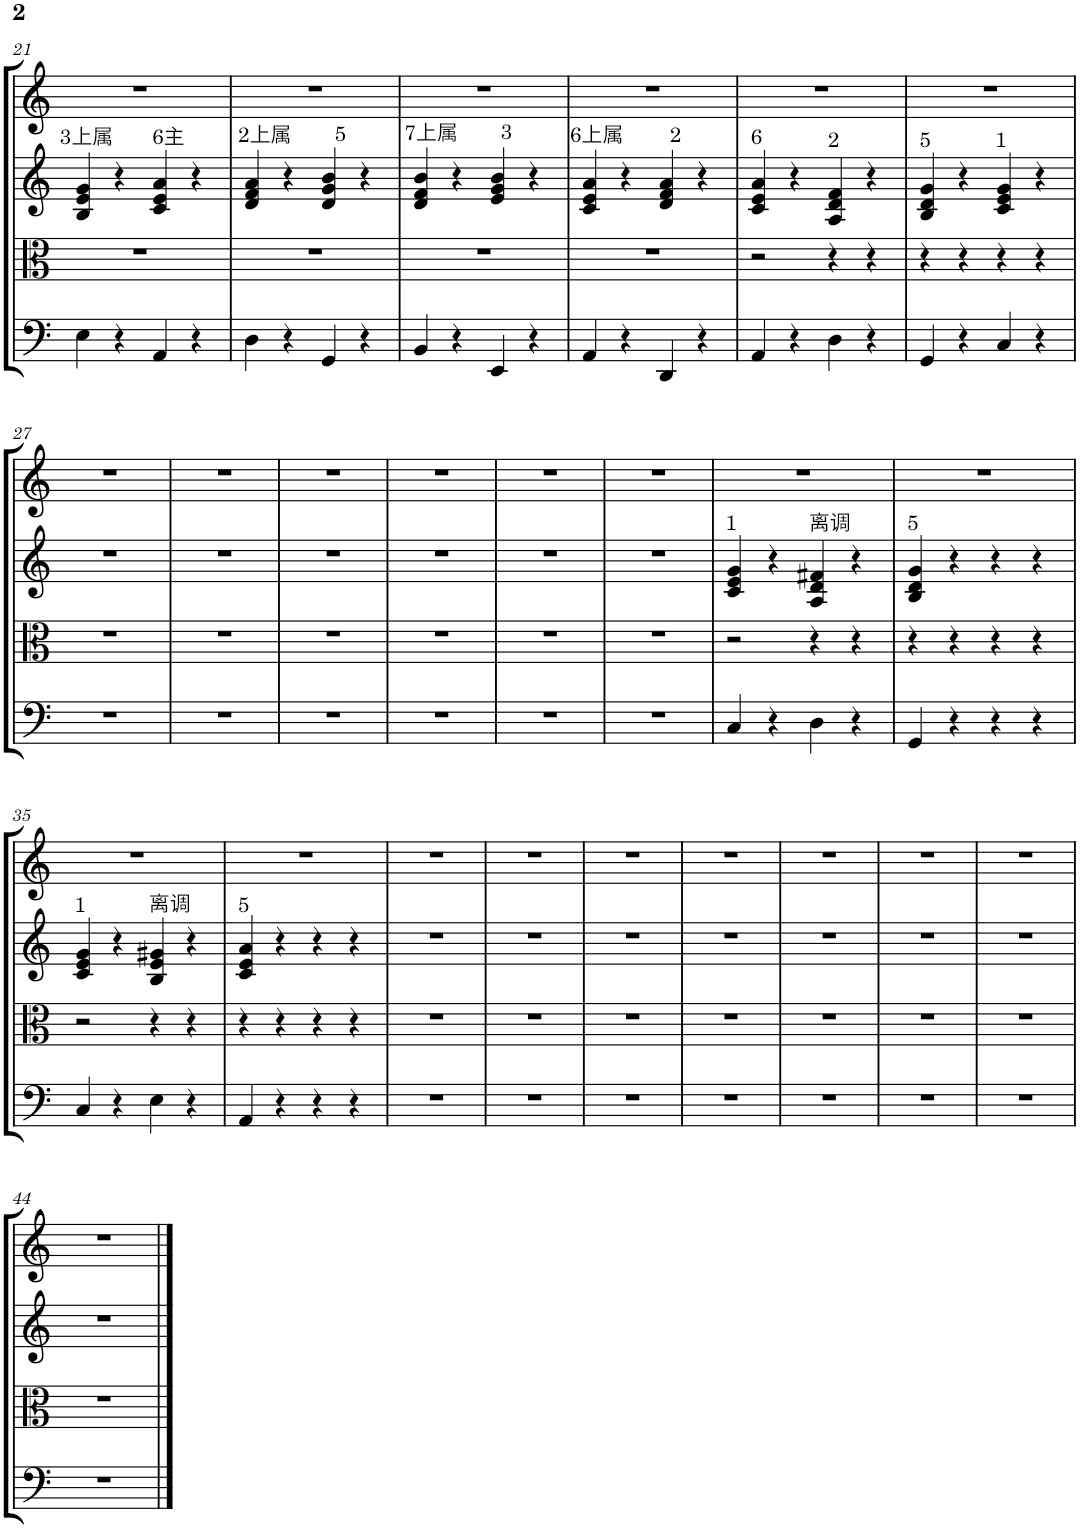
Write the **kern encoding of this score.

**kern	**kern	**kern	**kern
*part4	*part3	*part2	*part1
*staff4	*staff3	*staff2	*staff1
*I"Violoncello	*I"Viola	*I"Violin II	*I"Violin I
*I'Vc	*I'Vla	*I'Vln	*I'Vln
!!LO:PB:g=z
*clefF4	*clefC3	*clefG2	*clefG2
*k[]	*k[]	*k[]	*k[]
*M4/4	*M4/4	*M4/4	*M4/4
=21	=21	=21	=21
!	!	!LO:TX:a:t=3上属	!
4E\	1r	4B/ 4e/ 4g/	1r
4r	.	4r	.
!	!	!LO:TX:a:t=6主	!
4AA/	.	4c/ 4e/ 4a/	.
4r	.	4r	.
=22	=22	=22	=22
!	!	!LO:TX:a:t=2上属	!
4D\	1r	4d/ 4f/ 4a/	1r
4r	.	4r	.
!	!	!LO:TX:a:t=5	!
4GG/	.	4d/ 4g/ 4b/	.
4r	.	4r	.
=23	=23	=23	=23
!	!	!LO:TX:a:t=7上属	!
4BB/	1r	4d/ 4f/ 4b/	1r
4r	.	4r	.
!	!	!LO:TX:a:t=3	!
4EE/	.	4e/ 4g/ 4b/	.
4r	.	4r	.
=24	=24	=24	=24
!	!	!LO:TX:a:t=6上属	!
4AA/	1r	4c/ 4e/ 4a/	1r
4r	.	4r	.
!	!	!LO:TX:a:t=2	!
4DD/	.	4d/ 4f/ 4a/	.
4r	.	4r	.
=25	=25	=25	=25
!	!	!LO:TX:a:t=6	!
4AA/	2r	4c/ 4e/ 4a/	1r
4r	.	4r	.
!	!	!LO:TX:a:t=2	!
4D\	4r	4A/ 4d/ 4f/	.
4r	4r	4r	.
=26	=26	=26	=26
!	!	!LO:TX:a:t=5	!
4GG/	4r	4B/ 4d/ 4g/	1r
4r	4r	4r	.
!	!	!LO:TX:a:t=1	!
4C/	4r	4c/ 4e/ 4g/	.
4r	4r	4r	.
!!LO:LB:g=z
=27	=27	=27	=27
1r	1r	1r	1r
=28	=28	=28	=28
1r	1r	1r	1r
=29	=29	=29	=29
1r	1r	1r	1r
=30	=30	=30	=30
1r	1r	1r	1r
=31	=31	=31	=31
1r	1r	1r	1r
=32	=32	=32	=32
1r	1r	1r	1r
=33	=33	=33	=33
!	!	!LO:TX:a:t=1	!
4C/	2r	4c/ 4e/ 4g/	1r
4r	.	4r	.
!	!	!LO:TX:a:t=离调	!
4D\	4r	4A/ 4d/ 4f#X/	.
4r	4r	4r	.
=34	=34	=34	=34
!	!	!LO:TX:a:t=5	!
4GG/	4r	4B/ 4d/ 4g/	1r
4r	4r	4r	.
4r	4r	4r	.
4r	4r	4r	.
!!LO:LB:g=z
=35	=35	=35	=35
!	!	!LO:TX:a:t=1	!
4C/	2r	4c/ 4e/ 4g/	1r
4r	.	4r	.
!	!	!LO:TX:a:t=离调	!
4E\	4r	4B/ 4e/ 4g#X/	.
4r	4r	4r	.
=36	=36	=36	=36
!	!	!LO:TX:a:t=5	!
4AA/	4r	4c/ 4e/ 4a/	1r
4r	4r	4r	.
4r	4r	4r	.
4r	4r	4r	.
=37	=37	=37	=37
1r	1r	1r	1r
=38	=38	=38	=38
1r	1r	1r	1r
=39	=39	=39	=39
1r	1r	1r	1r
=40	=40	=40	=40
1r	1r	1r	1r
=41	=41	=41	=41
1r	1r	1r	1r
=42	=42	=42	=42
1r	1r	1r	1r
=43	=43	=43	=43
1r	1r	1r	1r
!!LO:LB:g=z
=44	=44	=44	=44
1r	1r	1r	1r
==	==	==	==
*-	*-	*-	*-
